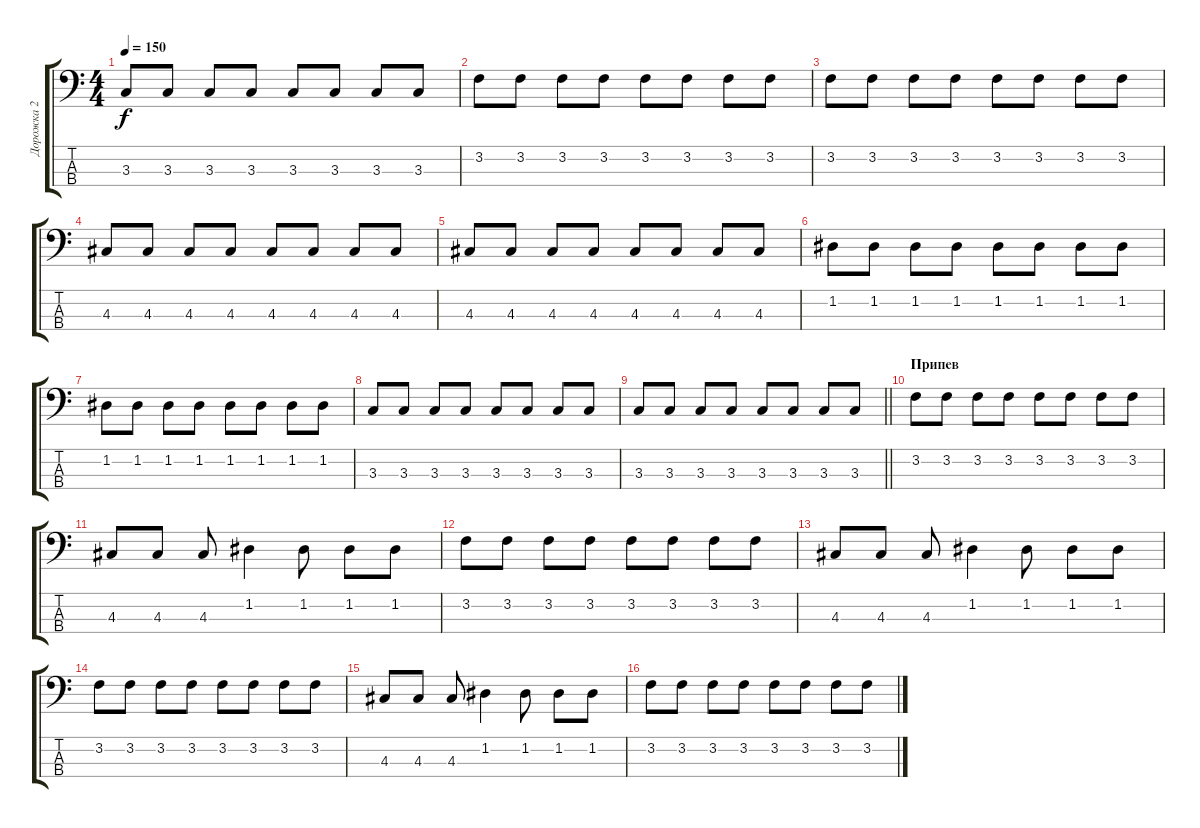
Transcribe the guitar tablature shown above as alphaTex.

\track ("Дорожка 2" "Дорожка 2") {instrument electricbassfinger}
\staff {score tabs}
\tuning (G2 D2 A1 E1) {hide}
\ts (4 4)
\tempo 150
\clef f4
\ks c
3.3.8{dy f} 3.3.8 3.3.8 3.3.8 3.3.8 3.3.8 3.3.8 3.3.8 |
3.2.8 3.2.8 3.2.8 3.2.8 3.2.8 3.2.8 3.2.8 3.2.8 |
3.2.8 3.2.8 3.2.8 3.2.8 3.2.8 3.2.8 3.2.8 3.2.8 |
4.3.8 4.3.8 4.3.8 4.3.8 4.3.8 4.3.8 4.3.8 4.3.8 |
4.3.8 4.3.8 4.3.8 4.3.8 4.3.8 4.3.8 4.3.8 4.3.8 |
1.2.8 1.2.8 1.2.8 1.2.8 1.2.8 1.2.8 1.2.8 1.2.8 |
1.2.8 1.2.8 1.2.8 1.2.8 1.2.8 1.2.8 1.2.8 1.2.8 |
3.3.8 3.3.8 3.3.8 3.3.8 3.3.8 3.3.8 3.3.8 3.3.8 |
\barLineRight lightlight
3.3.8 3.3.8 3.3.8 3.3.8 3.3.8 3.3.8 3.3.8 3.3.8 |
\section ("" "Припев")
3.2.8 3.2.8 3.2.8 3.2.8 3.2.8 3.2.8 3.2.8 3.2.8 |
4.3.8 4.3.8 4.3.8 1.2.4 1.2.8 1.2.8 1.2.8 |
3.2.8 3.2.8 3.2.8 3.2.8 3.2.8 3.2.8 3.2.8 3.2.8 |
4.3.8 4.3.8 4.3.8 1.2.4 1.2.8 1.2.8 1.2.8 |
3.2.8 3.2.8 3.2.8 3.2.8 3.2.8 3.2.8 3.2.8 3.2.8 |
4.3.8 4.3.8 4.3.8 1.2.4 1.2.8 1.2.8 1.2.8 |
3.2.8 3.2.8 3.2.8 3.2.8 3.2.8 3.2.8 3.2.8 3.2.8
